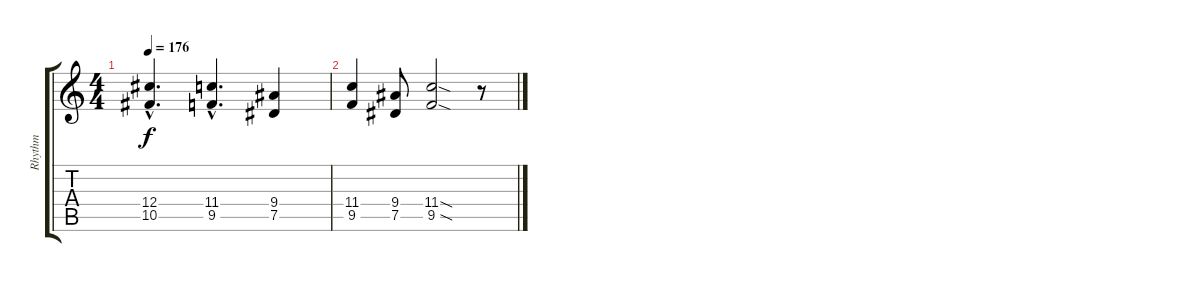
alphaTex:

\track ("Rhythm" "Rhythm") {instrument distortionguitar}
\staff {score tabs}
\tuning (Eb4 Bb3 Gb3 Db3 Ab2 Eb2) {hide}
\ts (4 4)
\tempo 176
\clef g2
\ks c
(12.4{hac} 10.5{hac}).4{d dy f} (11.4{hac} 9.5{hac}).4{d} (9.4 7.5).4 |
(11.4 9.5).4 (9.4 7.5).8 (11.4{sod} 9.5{sod}).2 r.8
